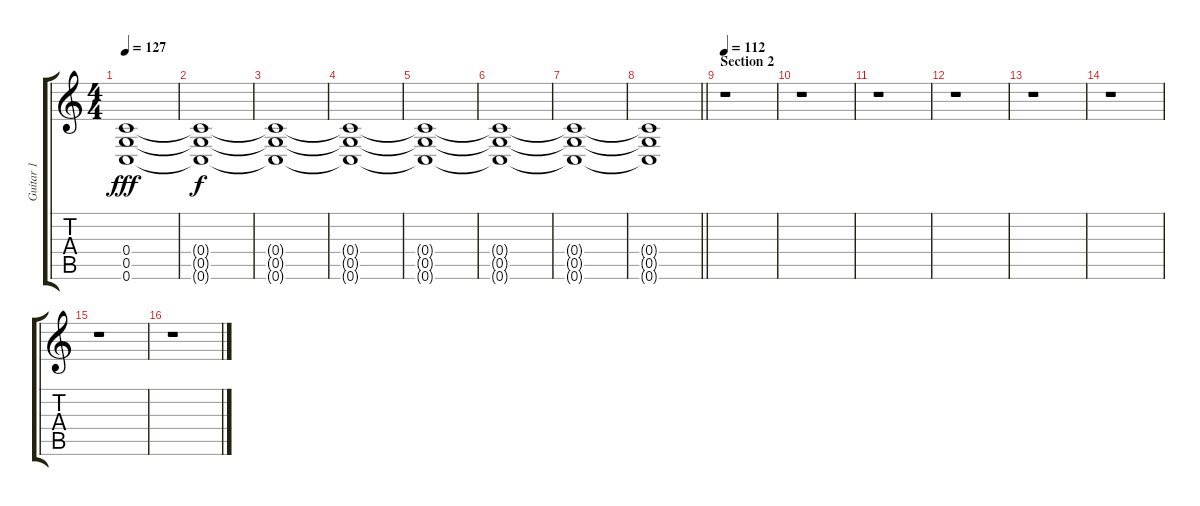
\track ("Guitar 1" "Guitar 1") {instrument overdrivenguitar}
\staff {score tabs}
\tuning (D4 A3 F3 C3 G2 C2) {hide}
\ts (4 4)
\tempo 127
\clef g2
\ks c
(0.4 0.5 0.6).1{dy fff} |
(0.4{t} 0.5{t} 0.6{t}).1{dy f} |
(0.4{t} 0.5{t} 0.6{t}).1 |
(0.4{t} 0.5{t} 0.6{t}).1 |
(0.4{t} 0.5{t} 0.6{t}).1 |
(0.4{t} 0.5{t} 0.6{t}).1 |
(0.4{t} 0.5{t} 0.6{t}).1 |
\barLineRight lightlight
(0.4{t} 0.5{t} 0.6{t}).1 |
\section ("" "Section 2")
\tempo 112
r.1 |
r.1 |
r.1 |
r.1 |
r.1 |
r.1 |
r.1 |
r.1
